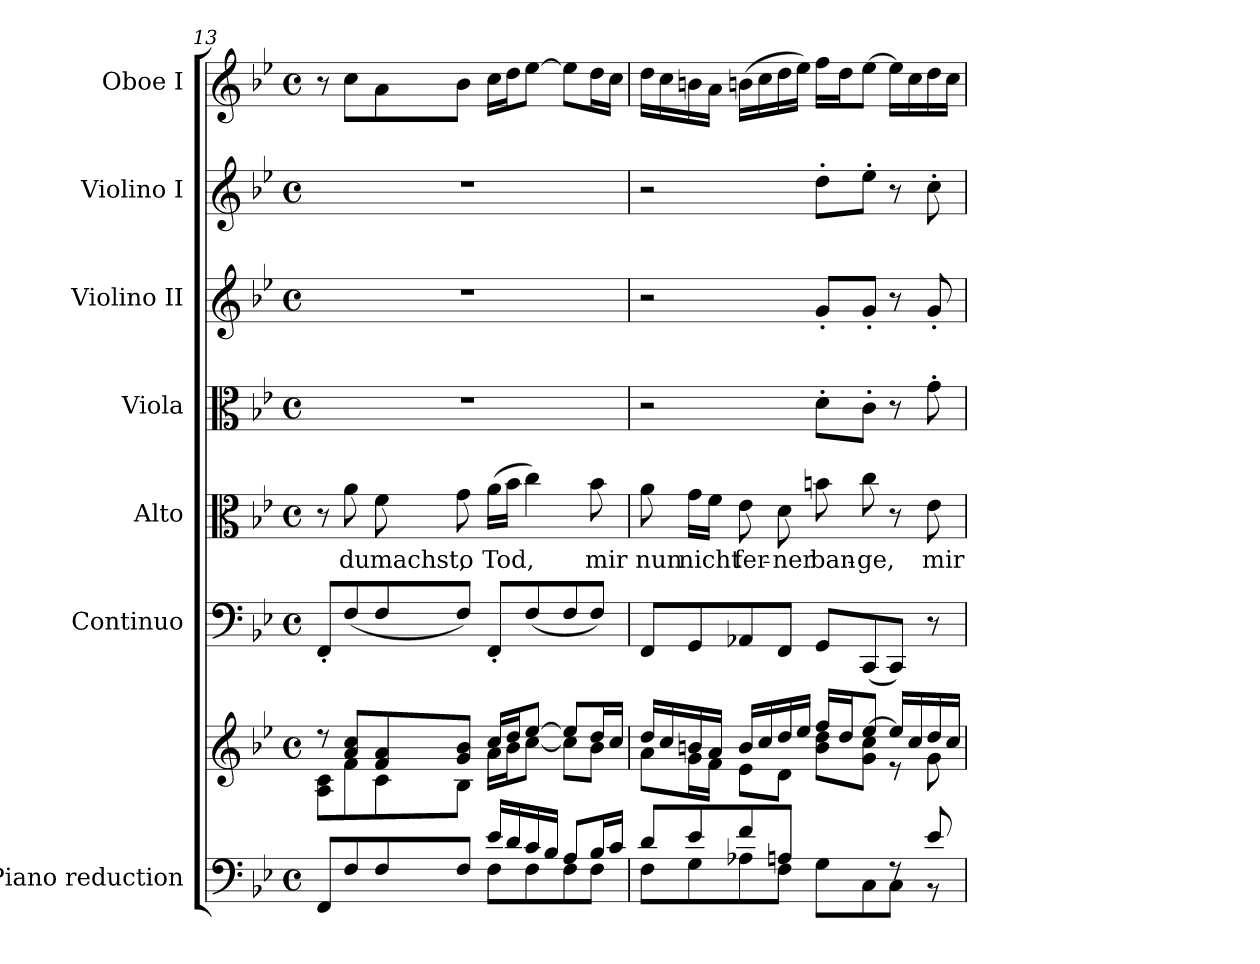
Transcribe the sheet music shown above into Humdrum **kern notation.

**kern	**kern	**kern	**kern	**text	**kern	**kern	**kern	**kern
*part7	*part7	*part6	*part5	*part5	*part4	*part3	*part2	*part1
*staff8	*staff7	*staff6	*staff5	*staff5	*staff4	*staff3	*staff2	*staff1
*I"Piano reduction	*	*I"Continuo	*I"Alto	*	*I"Viola	*I"Violino II	*I"Violino I	*I"Oboe I
*I'Pno	*	*	*	*	*I'Vla	*I'Vln	*I'Vln	*I'Ob
*clefF4	*clefG2	*clefF4	*clefC3	*	*clefC3	*clefG2	*clefG2	*clefG2
*k[b-e-]	*k[b-e-]	*k[b-e-]	*k[b-e-]	*	*k[b-e-]	*k[b-e-]	*k[b-e-]	*k[b-e-]
*M4/4	*M4/4	*M4/4	*M4/4	*	*M4/4	*M4/4	*M4/4	*M4/4
*met(c)	*met(c)	*met(c)	*met(c)	*	*met(c)	*met(c)	*met(c)	*met(c)
=13	=13	=13	=13	=13	=13	=13	=13	=13
*^	*^	*	*	*	*	*	*	*
8FF/L	2ryy	8r	8A\ 8c\L	8FF'/L	8r	.	1r	1r	1r	8r
!	!	!	!	!	!	!LO:LY:b	!	!	!	!
8F/	.	8a/ 8cc/L	8f\	(<8F/	8a\	du	.	.	.	8cc\L
!	!	!	!	!	!	!LO:LY:b	!	!	!	!
8F/	.	8f/ 8a/	8c\	8F/	8f\	machst,	.	.	.	8a\
!	!	!	!	!	!	!LO:LY:b	!	!	!	!
8F/J	.	8g/ 8b-/J	8B-\J	8F/J)	8g\	o	.	.	.	8b-\J
!	!	!	!	!	!	!LO:LY:b	!	!	!	!
16e-/LL	8F\L	16cc/LL	16a\LL	8FF'/L	(>16a\LL	Tod,	.	.	.	16cc\LL
16d/	.	16dd/J	16b-\J	.	16b-\JJ	.	.	.	.	16dd\J
16c/	8F\	[8ee-/J	[8cc\J	(<8F/	4cc\)	.	.	.	.	[8ee-\J
16B-/JJ	.	.	.	.	.	.	.	.	.	.
8A/L	8F\	8ee-/L]	8cc\L]	8F/	.	.	.	.	.	8ee-\L]
!	!	!	!	!	!	!LO:LY:b	!	!	!	!
16B-/L	8F\J	16dd/L	8b-\J	8F/J)	8b-\	mir	.	.	.	16dd\L
16c/JJ	.	16cc/JJ	.	.	.	.	.	.	.	16cc\JJ
!!LO:PB:g=z
=14	=14	=14	=14	=14	=14	=14	=14	=14	=14	=14
!	!	!	!	!	!	!LO:LY:b	!	!	!	!
8d/L	8F\L	16dd/LL	8a\L	8FF/L	8a\	nun	2r	2r	2r	16dd\LL
.	.	16cc/	.	.	.	.	.	.	.	16cc\
!	!	!	!	!	!	!LO:LY:b	!	!	!	!
8e-/	8G\	16bn/	16g\L	8GG/	16g\LL	nicht	.	.	.	16bn\
.	.	16a/JJ	16f\JJ	.	16f\JJ	.	.	.	.	16a\JJ
!	!	!	!	!	!	!LO:LY:b	!	!	!	!
8f/	8A-X\	16b/LL	8e-\L	8AA-X/	8e-\	fer-	.	.	.	(>16bn\LL
.	.	16cc/	.	.	.	.	.	.	.	16cc\
!	!	!	!	!	!	!LO:LY:b	!	!	!	!
8An/J	8F\J	16dd/	8d\J	8FF/J	8d\	-ner	.	.	.	16dd\
.	.	16ee-/JJ	.	.	.	.	.	.	.	16ee-\JJ)
!	!	!	!	!	!	!LO:LY:b	!	!	!	!
4ryy	8G\L	16ff/LL	8b\ 8dd\L	8GG/L	8bn\	ban-	8d'\L	8g'/L	8dd'\L	16ff\LL
.	.	16dd/J	.	.	.	.	.	.	.	16dd\J
!	!	!	!	!	!	!LO:LY:b	!	!	!	!
.	8C\	[8ee-/J	8g\ 8cc\J	(<8CC/	8cc\	-ge,	8c'\J	8g'/J	8ee-'\J	[8ee-\J
8rF	8C\J	16ee-/LL]	8r	8CC/J)	8r	.	8r	8r	8r	16ee-\LL]
.	.	16cc/	.	.	.	.	.	.	.	16cc\
!	!	!	!	!	!	!LO:LY:b	!	!	!	!
8e-/	8r	16dd/	8g\	8r	8e-\	mir	8g'\	8g'/	8cc'\	16dd\
.	.	16cc/JJ	.	.	.	.	.	.	.	16cc\JJ
*v	*v	*	*	*	*	*	*	*	*	*
*	*v	*v	*	*	*	*	*	*	*
=	=	=	=	=	=	=	=	=
*-	*-	*-	*-	*-	*-	*-	*-	*-
